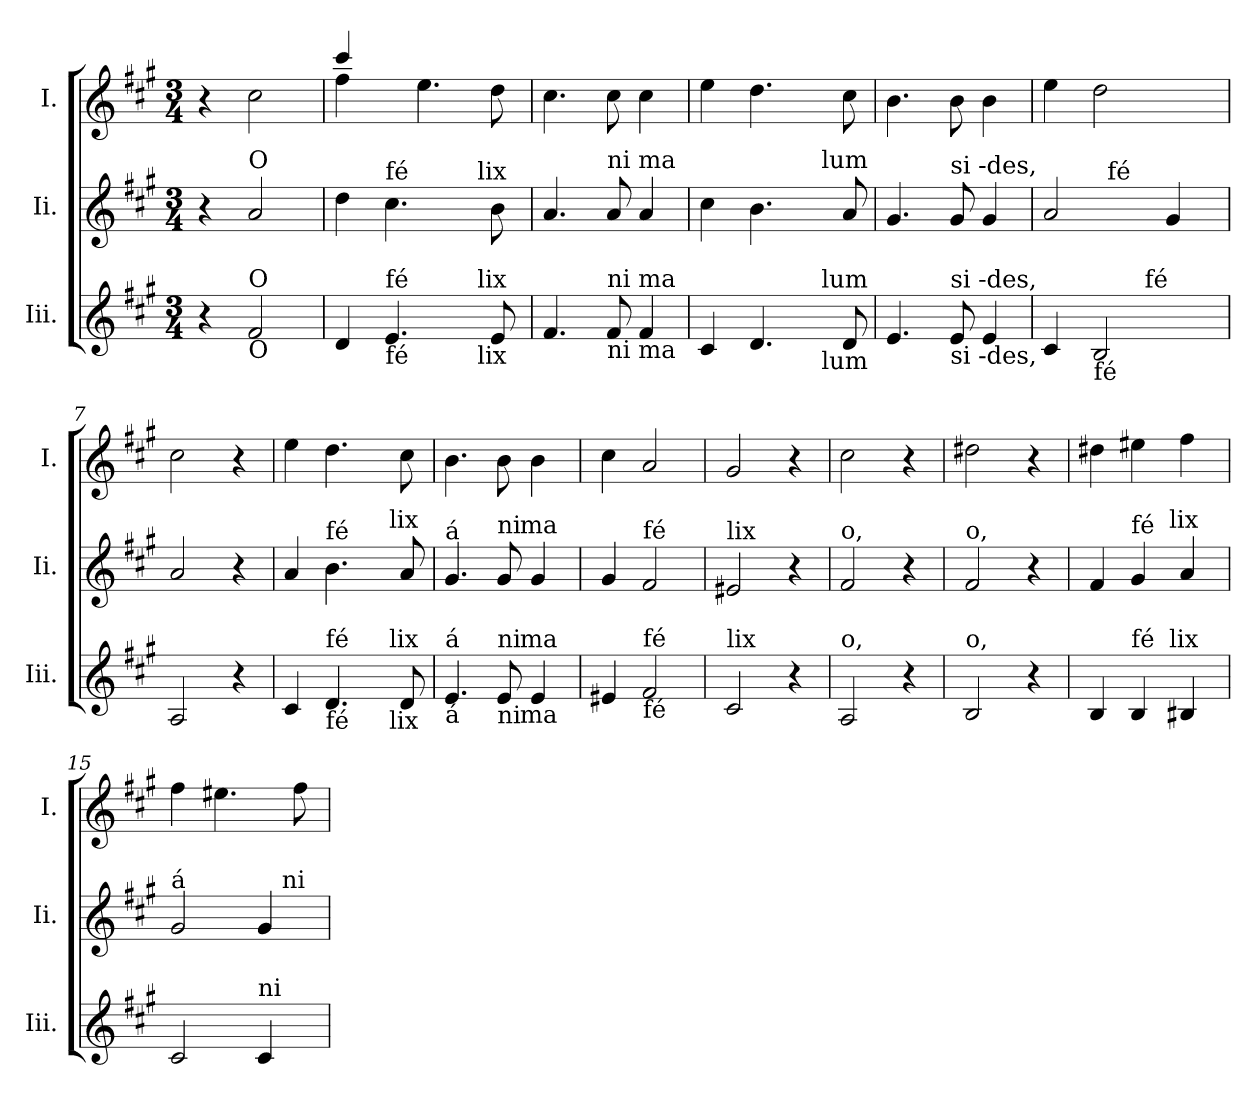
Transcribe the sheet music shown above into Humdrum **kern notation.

**kern	**kern	**kern
*part3	*part2	*part1
*staff3	*staff2	*staff1
*I"Iii.	*I"Ii.	*I"I.
*I'Iii.	*I'Ii.	*I'I.
*clefG2	*clefG2	*clefG2
*k[f#c#g#]	*k[f#c#g#]	*k[f#c#g#]
*A:	*A:	*A:
*M3/4	*M3/4	*M3/4
=1	=1	=1
4r	4r	4r
!	!LO:TX:a:t=O	!
!LO:TX:b:t=O	!	!
!LO:TX:a:t=O	!	!
2f#/	2a/	2cc#\
=2	=2	=2
*^	*^	*^
*	*	*	*	*	*^
4d/	2ryy	4dd\	2ryy	4ccc#/	4ff#\	2ryy
!	!	!LO:TX:a:t=fé	!	!	!	!
!LO:TX:b:t=fé	!	!	!	!	!	!
!LO:TX:a:t=fé	!	!	!	!	!	!
4.e/	.	4.cc#\	.	2ryy	8ryy	.
.	.	.	.	.	4.ee\	.
.	16.ryy	.	16.ryy	.	.	8ryy
!	!	!	!LO:TX:a:t=lix	!	!	!
!	!LO:TX:b:t=lix	!	!	!	!	!
!	!LO:TX:a:t=lix	!	!	!	!	!
.	8ryy	.	8ryy	.	.	.
8e/	.	8b\	.	.	.	8dd\
.	32ryy	.	32ryy	.	.	.
=3	=3	=3	=3	=3	=3	=3
!	!	!LO:TX:a:t=á	!	!	!	!
!LO:TX:b:t=á	!	!	!	!	!	!
!LO:TX:a:t=á	!	!	!	!	!	!
*v	*v	*	*	*v	*v	*v
*	*v	*v	*
4.f#/	4.a/	4.cc#\
!	!LO:TX:a:t=ni ma	!
!LO:TX:b:t=ni ma	!	!
!LO:TX:a:t=ni ma	!	!
8f#/	8a/	8cc#\
4f#/	4a/	4cc#\
=4	=4	=4
!	!LO:TX:a:t=quae coé	!
!LO:TX:b:t=quae coé	!	!
!LO:TX:a:t=quae coé	!	!
*^	*^	*
4c#/	2ryy	4cc#\	2ryy	4ee\
4.d/	.	4.b\	.	4.dd\
.	16ryy	.	16ryy	.
!	!	!	!LO:TX:a:t=lum	!
!	!LO:TX:b:t=lum	!	!	!
!	!LO:TX:a:t=lum	!	!	!
.	8.ryy	.	8.ryy	.
8d/	.	8a/	.	8cc#\
=5	=5	=5	=5	=5
!	!	!LO:TX:a:t=pós	!	!
!LO:TX:b:t=pós	!	!	!	!
!LO:TX:a:t=pós	!	!	!	!
*v	*v	*	*	*
*	*v	*v	*
4.e/	4.g#/	4.b\
!	!LO:TX:a:t=si -des,	!
!LO:TX:b:t=si -des,	!	!
!LO:TX:a:t=si -des,	!	!
8e/	8g#/	8b\
4e/	4g#/	4b\
!!LO:LB:g=z
=6	=6	=6
!	!LO:TX:a:t=o	!
!LO:TX:b:t=o	!	!
!LO:TX:a:t=o	!	!
*^	*^	*
4c#/	4..ryy	2a/	4ryy	4ee\
!LO:TX:b:t=fé	!	!	!	!
2B/	.	.	32ryy	2dd\
!	!	!	!LO:TX:a:t=fé	!
.	.	.	4...ryy	.
!	!LO:TX:a:t=fé	!	!	!
.	4ryy	.	.	.
.	.	4g#/	.	.
.	16ryy	.	.	.
=7	=7	=7	=7	=7
!	!	!LO:TX:a:t=lix,	!	!
!LO:TX:b:t=lix,	!	!	!	!
!LO:TX:a:t=lix,	!	!	!	!
*v	*v	*	*	*
*	*v	*v	*
2A/	2a/	2cc#\
4r	4r	4r
=8	=8	=8
!	!LO:TX:a:t=o	!
!LO:TX:b:t=o	!	!
!LO:TX:a:t=o	!	!
*^	*^	*
4c#/	2ryy	4a/	2ryy	4ee\
!	!	!LO:TX:a:t=fé	!	!
!LO:TX:b:t=fé	!	!	!	!
!LO:TX:a:t=fé	!	!	!	!
4.d/	.	4.b\	.	4.dd\
.	16.ryy	.	16.ryy	.
!	!	!	!LO:TX:a:t=lix	!
!	!LO:TX:b:t=lix	!	!	!
!	!LO:TX:a:t=lix	!	!	!
.	8ryy	.	8ryy	.
8d/	.	8a/	.	8cc#\
.	32ryy	.	32ryy	.
=9	=9	=9	=9	=9
!	!	!LO:TX:a:t=á	!	!
!LO:TX:b:t=á	!	!	!	!
!LO:TX:a:t=á	!	!	!	!
4.e/	4...ryy	4.g#/	4...ryy	4.b\
!	!	!LO:TX:a:t=ni	!	!
!LO:TX:b:t=ni	!	!	!	!
!LO:TX:a:t=ni	!	!	!	!
8e/	.	8g#/	.	8b\
!	!	!	!LO:TX:a:t=ma	!
!	!LO:TX:b:t=ma	!	!	!
!	!LO:TX:a:t=ma	!	!	!
.	4ryy	.	4ryy	.
4e/	.	4g#/	.	4b\
.	32ryy	.	32ryy	.
=10	=10	=10	=10	=10
!	!	!LO:TX:a:t=o	!	!
!LO:TX:b:t=o	!	!	!	!
!LO:TX:a:t=o	!	!	!	!
*v	*v	*	*	*
*	*v	*v	*
4e#X/	4g#/	4cc#\
!	!LO:TX:a:t=fé	!
!LO:TX:b:t=fé	!	!
!LO:TX:a:t=fé	!	!
2f#/	2f#/	2a/
!!LO:LB:g=z
=11	=11	=11
!	!LO:TX:a:t=lix	!
!LO:TX:a:t=lix	!	!
2c#/	2e#X/	2g#/
4r	4r	4r
=12	=12	=12
!	!LO:TX:a:t=o,	!
!LO:TX:a:t=o,	!	!
2A/	2f#/	2cc#\
4r	4r	4r
=13	=13	=13
!	!LO:TX:a:t=o,	!
!LO:TX:a:t=o,	!	!
2B/	2f#/	2dd#X\
4r	4r	4r
=14	=14	=14
!	!LO:TX:a:t=o	!
!LO:TX:a:t=o	!	!
*^	*^	*
4B/	4...ryy	4f#/	4...ryy	4dd#X\
!	!	!LO:TX:a:t=fé	!	!
!LO:TX:a:t=fé	!	!	!	!
4B/	.	4g#/	.	4ee#X\
!	!	!	!LO:TX:a:t=lix	!
!	!LO:TX:a:t=lix	!	!	!
.	4ryy	.	4ryy	.
4B#X/	.	4a/	.	4ff#\
.	32ryy	.	32ryy	.
=15	=15	=15	=15	=15
!	!	!LO:TX:a:t=á	!	!
!LO:TX:a:t=á	!	!	!	!
*v	*v	*	*	*
2c#/	2g#/	2ryy	4ff#\
.	.	.	4.ee#X\
!LO:TX:a:t=ni	!	!	!
4c#/	4g#/	16.ryy	.
!	!	!LO:TX:a:t=ni	!
.	.	8ryy	.
.	.	.	8ff#\
.	.	32ryy	.
*	*v	*v	*
=	=	=
*-	*-	*-
